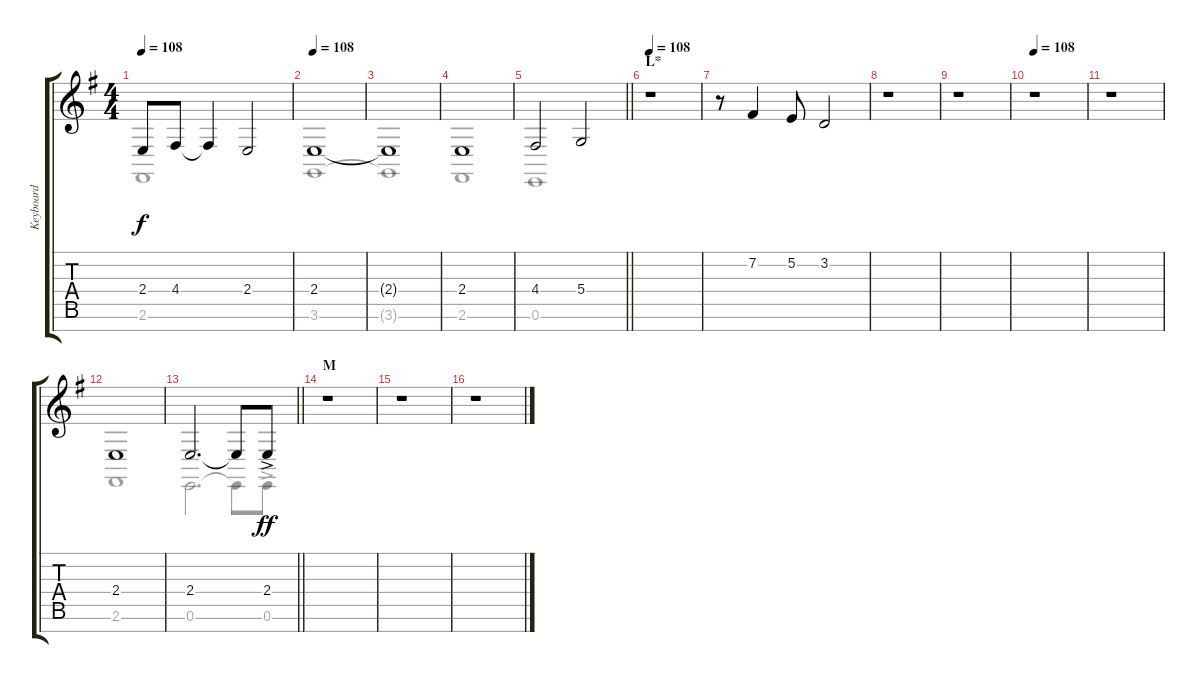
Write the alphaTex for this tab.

\track ("Keyboard" "Keyboard") {instrument seashore}
\staff {score tabs}
\tuning (E4 B3 G3 D3 A2 E2 B1) {hide}
\voice
\ts (4 4)
\tempo 108
\clef g2
\ks eminor
2.4{t}.8{dy f} 4.4.8 4.4{t}.4 2.4.2 |
\tempo 108
2.4.1 |
2.4{t}.1 |
2.4.1 |
\barLineRight lightlight
4.4.2 5.4.2 |
\section ("" "L*")
\tempo 108
r.1 |
r.8 7.2.4 5.2.8 3.2.2 |
r.1 |
r.1 |
\tempo 108
r.1 |
r.1 |
2.4.1 |
\barLineRight lightlight
2.4.2{d volume 14} 2.4{t}.8 2.4{ac}.8{dy ff} |
\section ("" "M")
r.1 |
r.1 |
r.1
\voice
\clef g2
\ottava regular
\simile none
\ks eminor
2.6{t}.1{dy f} |
3.6.1 |
3.6{t}.1 |
2.6.1 |
\barLineRight lightlight
0.6.1 |
|
|
|
|
|
|
2.6.1 |
\barLineRight lightlight
0.6.2{d} 0.6{t}.8 0.6{ac}.8{dy ff} |
|
|
